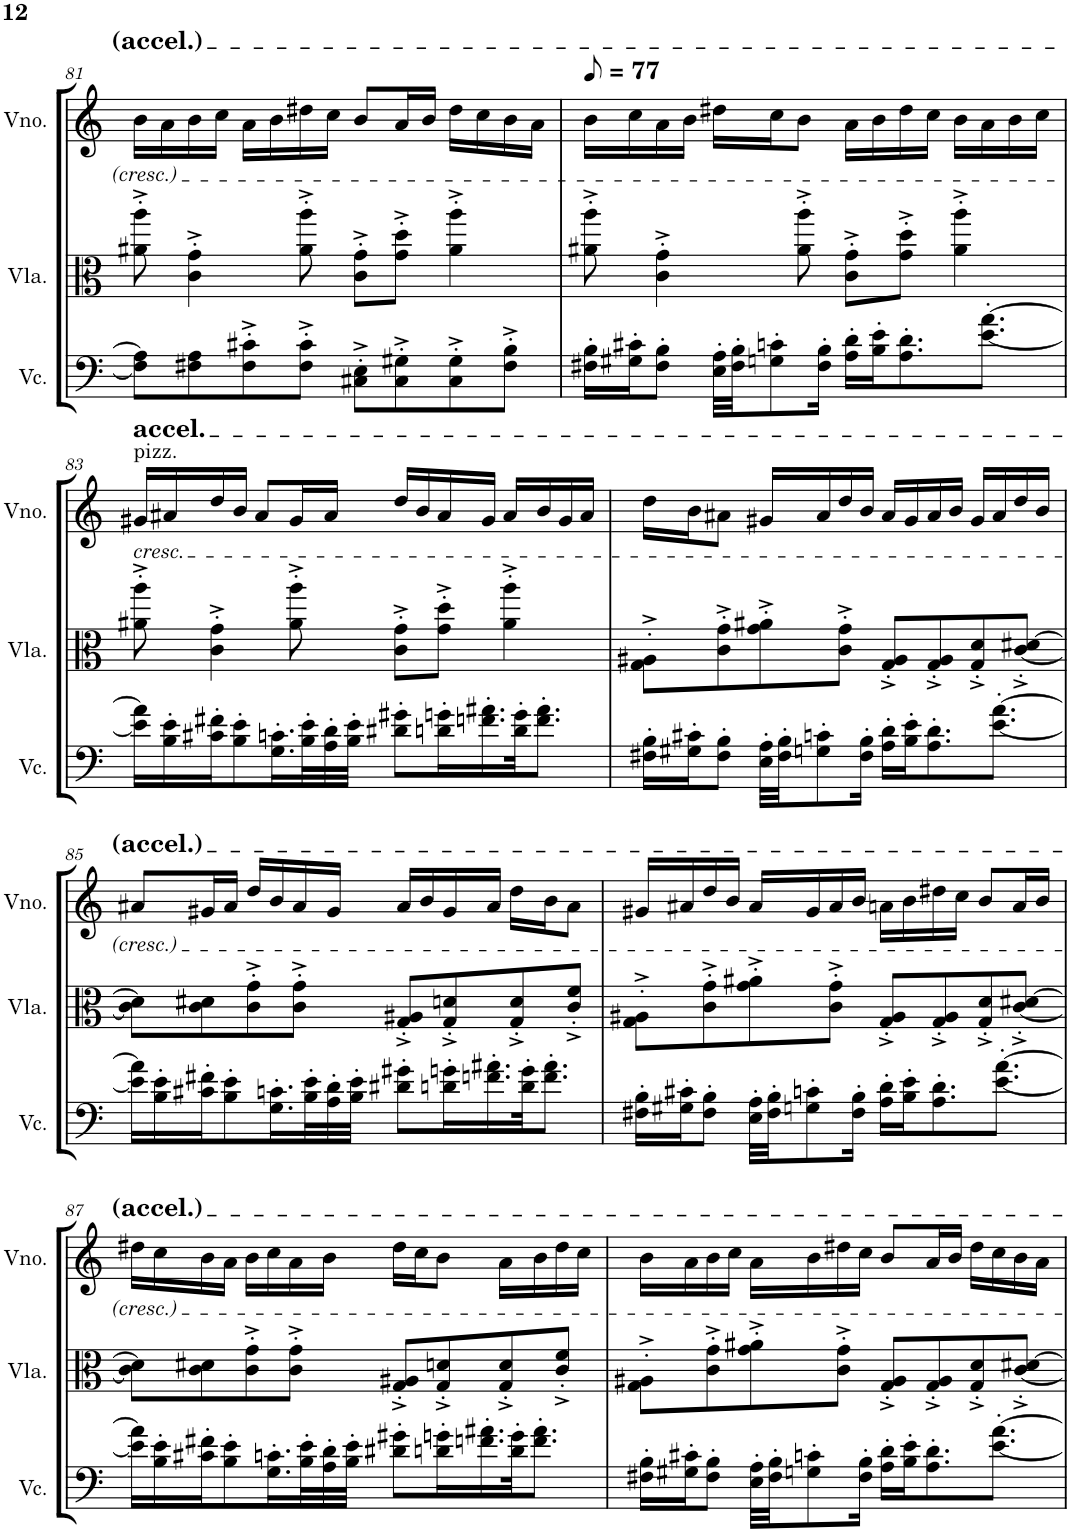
**kern	**kern	**kern
*part3	*part2	*part1
*staff3	*staff2	*staff1
*I"Violoncelo	*I"Viola	*I"Violino
*I'Vc.	*I'Vla.	*I'Vno.
!!LO:PB:g=z
*clefF4	*clefC3	*clefG2
*k[]	*k[]	*k[]
*M4/4	*M4/4	*M4/4
=81	=81	=81
8F#\] 8A\]L	8a#X\'^ 8aa\'^	16b\LL
.	.	16a\
8F#X\ 8A\	4c\'^ 4g\'^	16b\
.	.	16cc\JJ
8F#\'^ 8c#X\'^	.	16a\LL
.	.	16b\
8F#\'^ 8c#\'^J	8a#\'^ 8aa\'^	16dd#X\
.	.	16cc\JJ
8C#X\'^ 8E\'^L	8c\'^ 8g\'^L	8b/L
8C#\'^ 8G#X\'^	8g\'^ 8dd\'^J	16a/L
.	.	16b/JJ
8C#\'^ 8G#\'^	4a#\'^ 4aa\'^	16dd#\LL
.	.	16cc\
8F#\'^ 8B\'^J	.	16b\
.	.	16a\JJ
=82	=82	=82
*	*	*MM39
16F#X\' 16B\'LL	8a#X\'^ 8aa\'^	16b\LL
16G#X\' 16c#X\'J	.	16cc\
8F#\' 8B\'J	4c\'^ 4g\'^	16a\
.	.	16b\JJ
32E\' 32A\'LLL	.	16dd#X\LL
32F#\' 32B\'JJ	.	.
8Gn\' 8cn\'	.	16cc\J
.	8a#\'^ 8aa\'^	8b\J
16F#\' 16B\'Jk	.	.
16A\' 16d\'LL	8c\'^ 8g\'^L	16a\LL
16B\' 16e\'J	.	16b\
8.A\' 8.d\'	8g\'^ 8dd\'^J	16dd#\
.	.	16cc\JJ
.	4a#\'^ 4aa\'^	16b\LL
[8.e\' [8.a\'J	.	16a\
.	.	16b\
.	.	16cc\JJ
!!LO:LB:g=z
=83	=83	=83
!	!	!LO:TX:a:t=pizz.
!	!	!LO:TX:b:i:t=cresc.
!	!	!LO:TX:a:t=accel.
16e\] 16a\]LL	8a#X\'^ 8aa\'^	16g#X/LL
16B\' 16e\'	.	16a#X/
16c#X\' 16f#X\'J	4c\'^ 4g\'^	16dd/
8B\' 8e\'	.	16b/JJ
.	.	8a#/L
16.G\' 16.cn\'L	.	.
.	8a#\'^ 8aa\'^	16g#/L
32B\' 32e\'L	.	.
32A\' 32d\'	.	16a#/JJ
32B\' 32e\'JJJ	.	.
8d#X\' 8g#X\'L	8c\'^ 8g\'^L	16dd/LL
.	.	16b/
16dn\' 16gn\'L	8g\'^ 8dd\'^J	16a#/
16.fn\' 16.a#X\'	.	16g#/JJ
.	4a#\'^ 4aa\'^	16a#/LL
32d\' 32g\'JK	.	.
8.f\' 8.a#\'J	.	16b/
.	.	16g#/
.	.	16a#/JJ
=84	=84	=84
16F#X\' 16B\'LL	8G\'^ 8A#X\'^L	16dd\LL
16G#X\' 16c#X\'J	.	16b\J
8F#\' 8B\'J	8c\'^ 8g\'^	8a#X\J
32E\' 32A\'LLL	8g\'^ 8a#X\'^	16g#X/LL
32F#\' 32B\'JJ	.	.
8Gn\' 8cn\'	.	16a#/
.	8c\'^ 8g\'^J	16dd/
16F#\' 16B\'Jk	.	16b/JJ
16A\' 16d\'LL	8G/'^ 8A#/'^L	16a#/LL
16B\' 16e\'J	.	16g#/
8.A\' 8.d\'	8G/'^ 8A#/'^	16a#/
.	.	16b/JJ
.	8G/'^ 8d/'^	16g#/LL
[8.e\' [8.a\'J	.	16a#/
.	[8c/'^ [8d#X/'^J	16dd/
.	.	16b/JJ
!!LO:LB:g=z
=85	=85	=85
16e\] 16a\]LL	8c\] 8d#\]L	8a#X/L
16B\' 16e\'	.	.
16c#X\' 16f#X\'J	8c\ 8d#X\	16g#X/L
8B\' 8e\'	.	16a#/JJ
.	8c\'^ 8g\'^	16dd/LL
16.G\' 16.cn\'L	.	16b/
.	8c\'^ 8g\'^J	16a#/
32B\' 32e\'L	.	.
32A\' 32d\'	.	16g#/JJ
32B\' 32e\'JJJ	.	.
8d#X\' 8g#X\'L	8G/'^ 8A#X/'^L	16a#/LL
.	.	16b/
16dn\' 16gn\'L	8G/'^ 8dn/'^	16g#/
16.fn\' 16.a#X\'	.	16a#/JJ
.	8G/'^ 8d/'^	16dd\LL
32d\' 32g\'JK	.	.
8.f\' 8.a#\'J	.	16b\J
.	8c/'^ 8f/'^J	8a#\J
=86	=86	=86
16F#X\' 16B\'LL	8G\'^ 8A#X\'^L	16g#X/LL
16G#X\' 16c#X\'J	.	16a#X/
8F#\' 8B\'J	8c\'^ 8g\'^	16dd/
.	.	16b/JJ
32E\' 32A\'LLL	8g\'^ 8a#X\'^	16a#/LL
32F#\' 32B\'JJ	.	.
8Gn\' 8cn\'	.	16g#/
.	8c\'^ 8g\'^J	16a#/
16F#\' 16B\'Jk	.	16b/JJ
16A\' 16d\'LL	8G/'^ 8A#/'^L	16an\LL
16B\' 16e\'J	.	16b\
8.A\' 8.d\'	8G/'^ 8A#/'^	16dd#X\
.	.	16cc\JJ
.	8G/'^ 8d/'^	8b/L
[8.e\' [8.a\'J	.	.
.	[8c/'^ [8d#X/'^J	16a/L
.	.	16b/JJ
!!LO:LB:g=z
=87	=87	=87
16e\] 16a\]LL	8c\] 8d#\]L	16dd#X\LL
16B\' 16e\'	.	16cc\
16c#X\' 16f#X\'J	8c\ 8d#X\	16b\
8B\' 8e\'	.	16a\JJ
.	8c\'^ 8g\'^	16b\LL
16.G\' 16.cn\'L	.	16cc\
.	8c\'^ 8g\'^J	16a\
32B\' 32e\'L	.	.
32A\' 32d\'	.	16b\JJ
32B\' 32e\'JJJ	.	.
8d#X\' 8g#X\'L	8G/'^ 8A#X/'^L	16dd#\LL
.	.	16cc\J
16dn\' 16gn\'L	8G/'^ 8dn/'^	8b\J
16.fn\' 16.a#X\'	.	.
.	8G/'^ 8d/'^	16a\LL
32d\' 32g\'JK	.	.
8.f\' 8.a#\'J	.	16b\
.	8c/'^ 8f/'^J	16dd#\
.	.	16cc\JJ
=88	=88	=88
16F#X\' 16B\'LL	8G\'^ 8A#X\'^L	16b\LL
16G#X\' 16c#X\'J	.	16a\
8F#\' 8B\'J	8c\'^ 8g\'^	16b\
.	.	16cc\JJ
32E\' 32A\'LLL	8g\'^ 8a#X\'^	16a\LL
32F#\' 32B\'JJ	.	.
8Gn\' 8cn\'	.	16b\
.	8c\'^ 8g\'^J	16dd#X\
16F#\' 16B\'Jk	.	16cc\JJ
16A\' 16d\'LL	8G/'^ 8A#/'^L	8b/L
16B\' 16e\'J	.	.
8.A\' 8.d\'	8G/'^ 8A#/'^	16a/L
.	.	16b/JJ
.	8G/'^ 8d/'^	16dd#\LL
[8.e\' [8.a\'J	.	16cc\
.	[8c/'^ [8d#X/'^J	16b\
.	.	16a\JJ
=	=	=
*-	*-	*-
